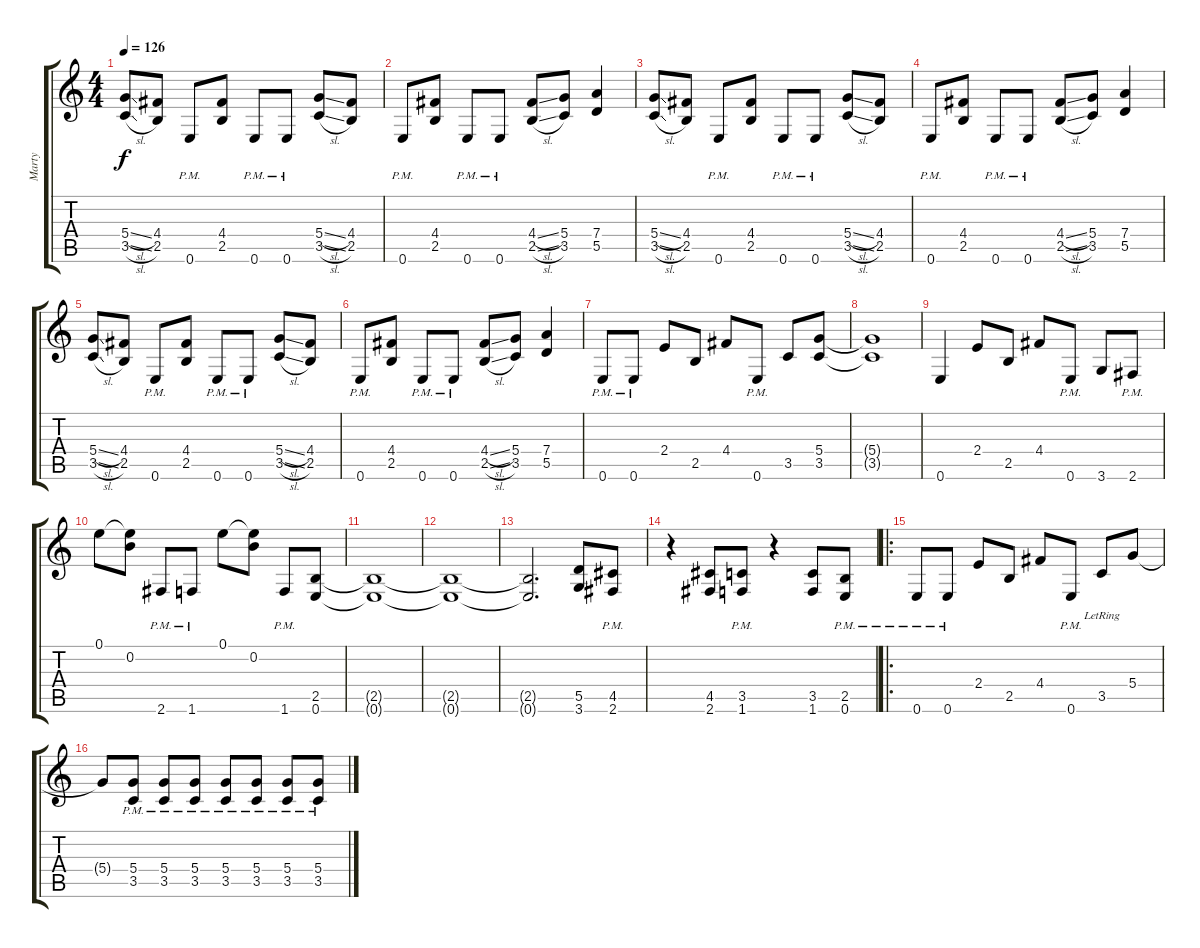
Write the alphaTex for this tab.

\track ("Marty" "Marty") {mute instrument distortionguitar}
\staff {score tabs}
\tuning (E4 B3 G3 D3 A2 E2) {hide}
\ts (4 4)
\tempo 126
\clef g2
\ks c
(5.4{sl} 3.5{sl}).8{dy f} (4.4 2.5).8 0.6{pm}.8 (4.4 2.5).8 0.6{pm}.8 0.6{pm}.8 (5.4{sl} 3.5{sl}).8 (4.4 2.5).8 |
0.6{pm}.8 (4.4 2.5).8 0.6{pm}.8 0.6{pm}.8 (4.4{sl} 2.5{sl}).8 (5.4 3.5).8 (7.4 5.5).4 |
(5.4{sl} 3.5{sl}).8 (4.4 2.5).8 0.6{pm}.8 (4.4 2.5).8 0.6{pm}.8 0.6{pm}.8 (5.4{sl} 3.5{sl}).8 (4.4 2.5).8 |
0.6{pm}.8 (4.4 2.5).8 0.6{pm}.8 0.6{pm}.8 (4.4{sl} 2.5{sl}).8 (5.4 3.5).8 (7.4 5.5).4 |
(5.4{sl} 3.5{sl}).8 (4.4 2.5).8 0.6{pm}.8 (4.4 2.5).8 0.6{pm}.8 0.6{pm}.8 (5.4{sl} 3.5{sl}).8 (4.4 2.5).8 |
0.6{pm}.8 (4.4 2.5).8 0.6{pm}.8 0.6{pm}.8 (4.4{sl} 2.5{sl}).8 (5.4 3.5).8 (7.4 5.5).4 |
0.6{pm}.8 0.6{pm}.8 2.4.8 2.5.8 4.4.8 0.6{pm}.8 3.5.8 (5.4 3.5).8 |
(5.4{t} 3.5{t}).1 |
0.6.4 2.4.8 2.5.8 4.4.8 0.6{pm}.8 3.6.8 2.6{pm}.8 |
0.1.8 (0.1{t} 0.2).8 2.6{pm}.8 1.6{pm}.8 0.1.8 (0.1{t} 0.2).8 1.6{pm}.8 (2.5 0.6).8 |
(2.5{t} 0.6{t}).1 |
(2.5{t} 0.6{t}).1 |
(2.5{t} 0.6{t}).2{d} (5.5 3.6).8 (4.5{pm} 2.6{pm}).8 |
r.4 (4.5 2.6).8 (3.5{pm} 1.6{pm}).8 r.4 (3.5 1.6).8 (2.5{pm} 0.6{pm}).8 |
\ro
0.6{pm}.8 0.6{pm}.8 2.4.8 2.5.8 4.4.8 0.6{pm}.8 3.5{lr}.8 5.4.8 |
5.4{t}.8 (5.4{pm} 3.5{pm}).8 (5.4{pm} 3.5{pm}).8 (5.4{pm} 3.5{pm}).8 (5.4{pm} 3.5{pm}).8 (5.4{pm} 3.5{pm}).8 (5.4{pm} 3.5{pm}).8 (5.4{pm} 3.5{pm}).8
